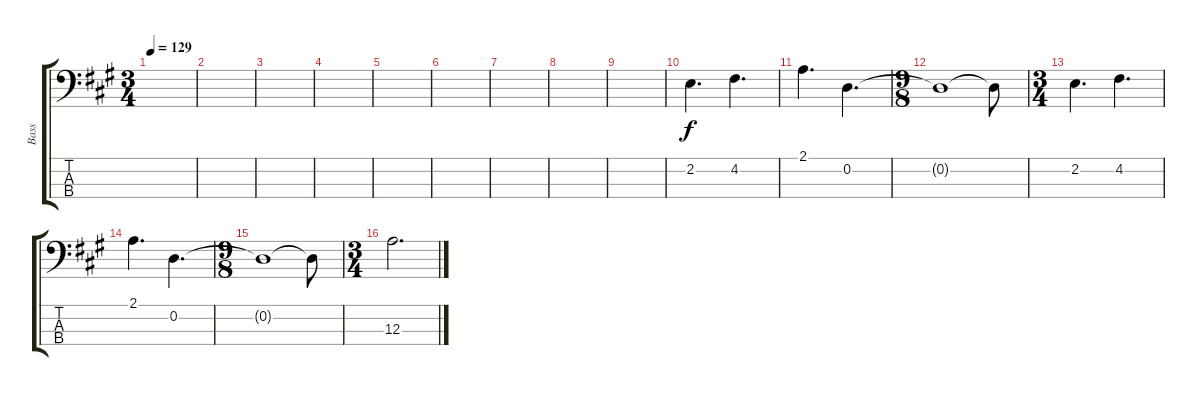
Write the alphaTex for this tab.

\track ("Bass" "Bass") {instrument electricbassfinger}
\staff {score tabs}
\tuning (G2 D2 A1 D1) {hide}
\ts (3 4)
\tempo 129
\clef f4
\ks f#minor
|
|
|
|
|
|
|
|
|
2.2.4{d volume 16} 4.2.4{d} |
2.1.4{d} 0.2.4{d} |
\ts (9 8)
0.2{t}.1 0.2{t}.8 |
\ts (3 4)
2.2.4{d volume 16} 4.2.4{d} |
2.1.4{d} 0.2.4{d} |
\ts (9 8)
0.2{t}.1 0.2{t}.8 |
\ts (3 4)
12.3.2{d volume 16}
